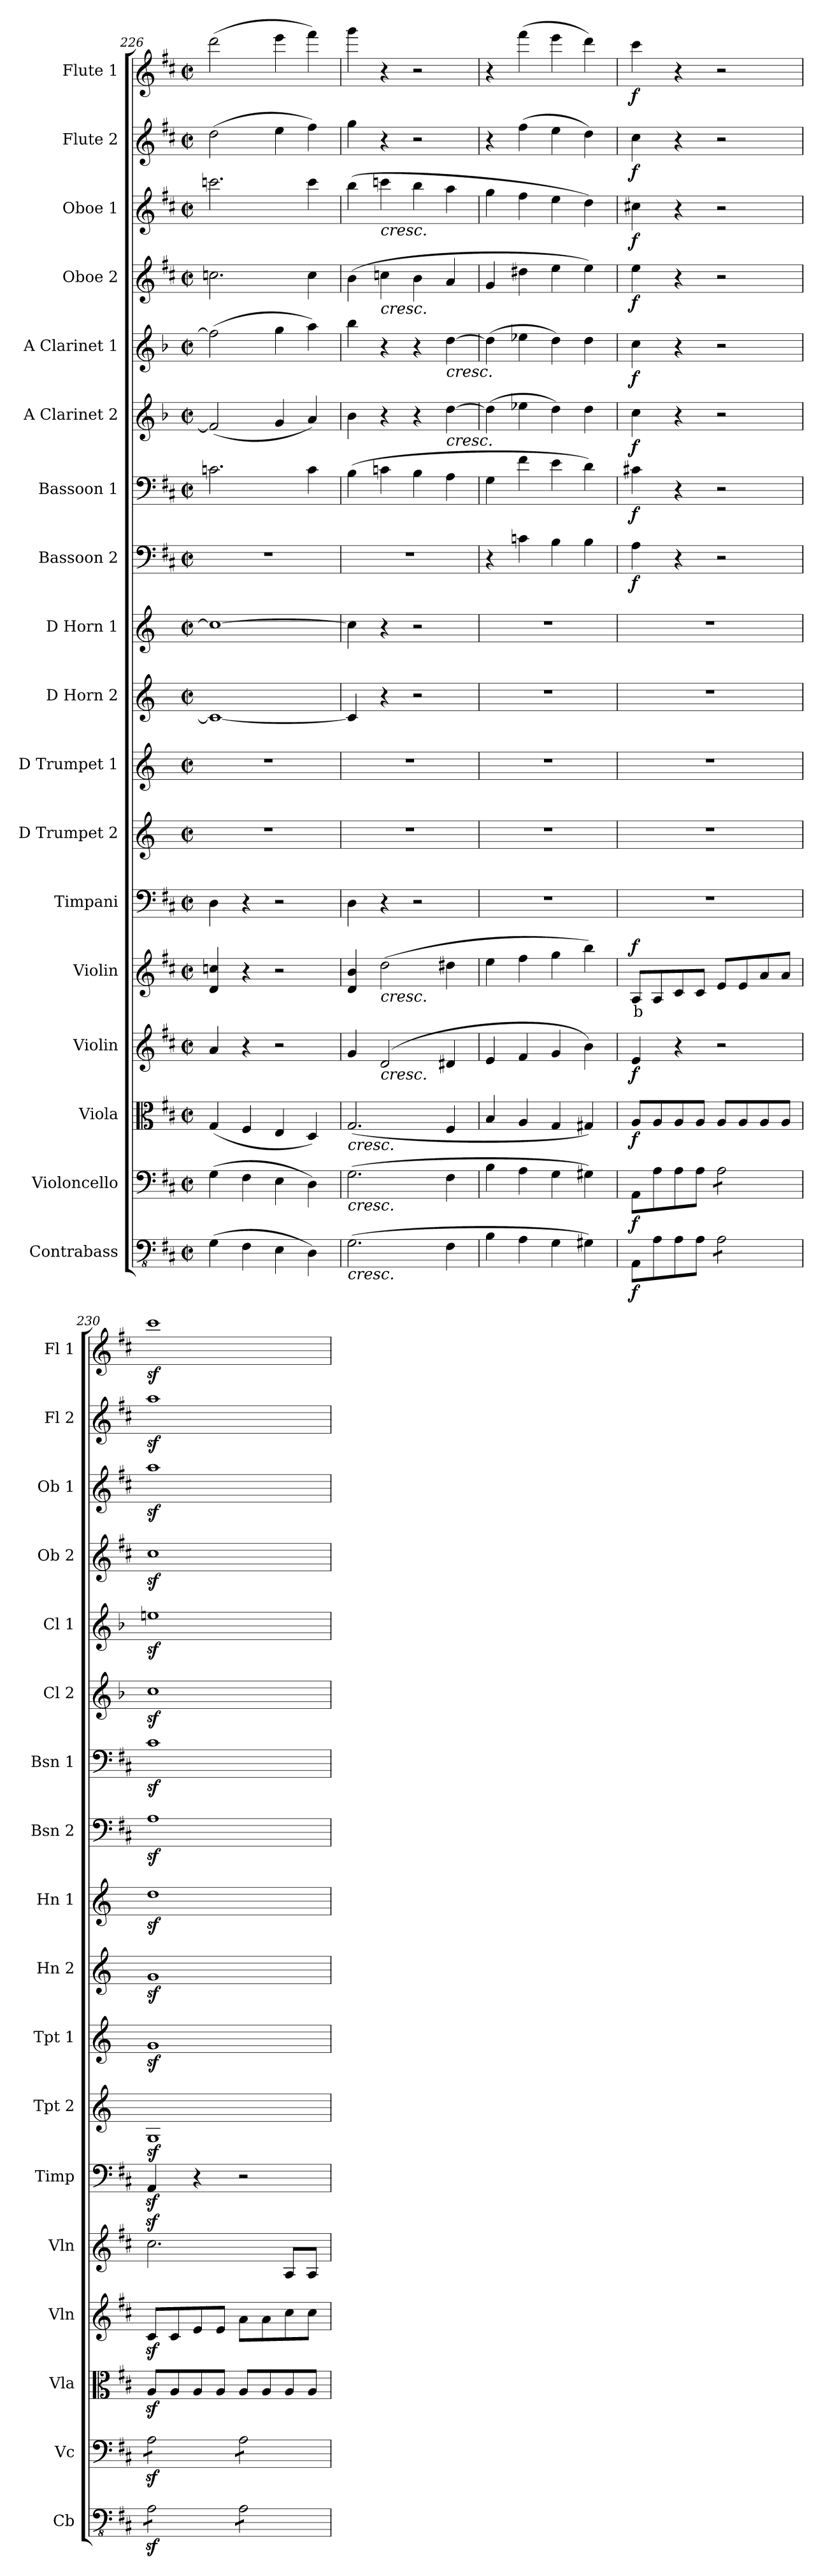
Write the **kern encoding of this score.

**kern	**dynam	**kern	**dynam	**kern	**dynam	**kern	**dynam	**kern	**text	**dynam	**kern	**kern	**kern	**kern	**kern	**kern	**dynam	**kern	**dynam	**kern	**dynam	**kern	**dynam	**kern	**dynam	**kern	**dynam	**kern	**dynam	**kern	**dynam
*part18	*part18	*part17	*part17	*part16	*part16	*part15	*part15	*part14	*part14	*part14	*part13	*part12	*part11	*part10	*part9	*part8	*part8	*part7	*part7	*part6	*part6	*part5	*part5	*part4	*part4	*part3	*part3	*part2	*part2	*part1	*part1
*staff18	*staff18	*staff17	*staff17	*staff16	*staff16	*staff15	*staff15	*staff14	*staff14	*staff14	*staff13	*staff12	*staff11	*staff10	*staff9	*staff8	*staff8	*staff7	*staff7	*staff6	*staff6	*staff5	*staff5	*staff4	*staff4	*staff3	*staff3	*staff2	*staff2	*staff1	*staff1
*I"Contrabass	*	*I"Violoncello	*	*I"Viola	*	*I"Violin	*	*I"Violin	*	*	*I"Timpani	*I"D Trumpet 2	*I"D Trumpet 1	*I"D Horn 2	*I"D Horn 1	*I"Bassoon 2	*	*I"Bassoon 1	*	*I"A Clarinet 2	*	*I"A Clarinet 1	*	*I"Oboe 2	*	*I"Oboe 1	*	*I"Flute 2	*	*I"Flute 1	*
*I'Cb	*	*I'Vc	*	*I'Vla	*	*I'Vln	*	*I'Vln	*	*	*I'Timp	*I'Tpt 2	*I'Tpt 1	*I'Hn 2	*I'Hn 1	*I'Bsn 2	*	*I'Bsn 1	*	*I'Cl 2	*	*I'Cl 1	*	*I'Ob 2	*	*I'Ob 1	*	*I'Fl 2	*	*I'Fl 1	*
*clefFv4	*	*clefF4	*	*clefC3	*	*clefG2	*	*clefG2	*	*	*clefF4	*clefG2	*clefG2	*clefG2	*clefG2	*clefF4	*	*clefF4	*	*clefG2	*	*clefG2	*	*clefG2	*	*clefG2	*	*clefG2	*	*clefG2	*
*	*	*	*	*	*	*	*	*	*	*	*	*ITrd-1c-2	*ITrd-1c-2	*ITrd6c10	*ITrd6c10	*	*	*	*	*ITrd2c3	*	*ITrd2c3	*	*	*	*	*	*	*	*	*
*k[f#c#]	*	*k[f#c#]	*	*k[f#c#]	*	*k[f#c#]	*	*k[f#c#]	*	*	*k[f#c#]	*k[f#c#]	*k[f#c#]	*k[f#c#]	*k[f#c#]	*k[f#c#]	*	*k[f#c#]	*	*k[f#c#]	*	*k[f#c#]	*	*k[f#c#]	*	*k[f#c#]	*	*k[f#c#]	*	*k[f#c#]	*
*M2/2	*	*M2/2	*	*M2/2	*	*M2/2	*	*M2/2	*	*	*M2/2	*M2/2	*M2/2	*M2/2	*M2/2	*M2/2	*	*M2/2	*	*M2/2	*	*M2/2	*	*M2/2	*	*M2/2	*	*M2/2	*	*M2/2	*
*met(c|)	*	*met(c|)	*	*met(c|)	*	*met(c|)	*	*met(c|)	*	*	*met(c|)	*met(c|)	*met(c|)	*met(c|)	*met(c|)	*met(c|)	*	*met(c|)	*	*met(c|)	*	*met(c|)	*	*met(c|)	*	*met(c|)	*	*met(c|)	*	*met(c|)	*
=226	=226	=226	=226	=226	=226	=226	=226	=226	=226	=226	=226	=226	=226	=226	=226	=226	=226	=226	=226	=226	=226	=226	=226	=226	=226	=226	=226	=226	=226	=226	=226
(>4GG\	.	(>4G\	.	(<4G/	.	4a/	.	4d/ 4ccn/	.	.	4D\	1r	1r	1D_	1d_	1r	.	2.cn\	.	(<2d/]	.	(>2dd\]	.	2.ccn\	.	2.cccn\	.	(>2dd\	.	(>2ddd\	.
4FF#\	.	4F#\	.	4F#/	.	4r	.	4r	.	.	4r	.	.	.	.	.	.	.	.	.	.	.	.	.	.	.	.	.	.	.	.
4EE\	.	4E\	.	4E/	.	2r	.	2r	.	.	2r	.	.	.	.	.	.	.	.	4e/	.	4ee\	.	.	.	.	.	4ee\	.	4eee\	.
4DD\)	.	4D\)	.	4D/)	.	.	.	.	.	.	.	.	.	.	.	.	.	4c\	.	4f#/)	.	4ff#\)	.	4cc\	.	4ccc\	.	4ff#\)	.	4fff#\)	.
=227	=227	=227	=227	=227	=227	=227	=227	=227	=227	=227	=227	=227	=227	=227	=227	=227	=227	=227	=227	=227	=227	=227	=227	=227	=227	=227	=227	=227	=227	=227	=227
!	!	!	!	!LO:TX:b:i:t=cresc.	!	!	!	!	!	!	!	!	!	!	!	!	!	!	!	!	!	!	!	!	!	!	!	!	!	!	!
!	!	!LO:TX:b:i:t=cresc.	!	!	!	!	!	!	!	!	!	!	!	!	!	!	!	!	!	!	!	!	!	!	!	!	!	!	!	!	!
!LO:TX:b:i:t=cresc.	!	!	!	!	!	!	!	!	!	!	!	!	!	!	!	!	!	!	!	!	!	!	!	!	!	!	!	!	!	!	!
(>2.GG\	.	(>2.G\	.	(>2.G/	.	4g/	.	4d/ 4b/	.	.	4D\	1r	1r	4D/]	4d\]	1r	.	(>4B\	.	4g\	.	4gg\	.	(>4b\	.	(>4bb\	.	4gg\	.	4ggg\	.
!	!	!	!	!	!	!	!	!	!	!	!	!	!	!	!	!	!	!	!	!	!	!	!	!	!	!LO:TX:b:i:t=cresc.	!	!	!	!	!
!	!	!	!	!	!	!	!	!	!	!	!	!	!	!	!	!	!	!	!	!	!	!	!	!LO:TX:b:i:t=cresc.	!	!	!	!	!	!	!
!	!	!	!	!	!	!	!	!LO:TX:b:i:t=cresc.	!	!	!	!	!	!	!	!	!	!	!	!	!	!	!	!	!	!	!	!	!	!	!
!	!	!	!	!	!	!LO:TX:b:i:t=cresc.	!	!	!	!	!	!	!	!	!	!	!	!	!	!	!	!	!	!	!	!	!	!	!	!	!
.	.	.	.	.	.	(>2d/	.	(>2dd\	.	.	4r	.	.	4r	4r	.	.	4cn\	.	4r	.	4r	.	4ccn\	.	4cccn\	.	4r	.	4r	.
.	.	.	.	.	.	.	.	.	.	.	2r	.	.	2r	2r	.	.	4B\	.	4r	.	4r	.	4b\	.	4bb\	.	2r	.	2r	.
!	!	!	!	!	!	!	!	!	!	!	!	!	!	!	!	!	!	!	!	!	!	!LO:TX:b:i:t=cresc.	!	!	!	!	!	!	!	!	!
!	!	!	!	!	!	!	!	!	!	!	!	!	!	!	!	!	!	!	!	!LO:TX:b:i:t=cresc.	!	!	!	!	!	!	!	!	!	!	!
4FF#\	.	4F#\	.	4F#/	.	4d#X/	.	4dd#X\	.	.	.	.	.	.	.	.	.	4A\	.	[4b\	.	[4b\	.	4a/	.	4aa\	.	.	.	.	.
=228	=228	=228	=228	=228	=228	=228	=228	=228	=228	=228	=228	=228	=228	=228	=228	=228	=228	=228	=228	=228	=228	=228	=228	=228	=228	=228	=228	=228	=228	=228	=228
4BB\	.	4B\	.	4B/	.	4e/	.	4ee\	.	.	1r	1r	1r	1r	1r	4r	.	4G\	.	(>4b\]	.	(>4b\]	.	4g/	.	4gg\	.	4r	.	4r	.
4AA\	.	4A\	.	4A/	.	4f#/	.	4ff#\	.	.	.	.	.	.	.	4cn\	.	4f#\	.	4ccn\	.	4ccn\	.	4dd#X\	.	4ff#\	.	(>4ff#\	.	(>4fff#\	.
4GG\	.	4G\	.	4G/	.	4g/	.	4gg\	.	.	.	.	.	.	.	4B\	.	4e\	.	4b\)	.	4b\)	.	4ee\	.	4ee\	.	4ee\	.	4eee\	.
4GG#X\)	.	4G#X\)	.	4G#X/)	.	4b\)	.	4bb\)	.	.	.	.	.	.	.	4B\	.	4d\)	.	4b\	.	4b\	.	4ee\)	.	4dd\)	.	4dd\)	.	4ddd\)	.
=229	=229	=229	=229	=229	=229	=229	=229	=229	=229	=229	=229	=229	=229	=229	=229	=229	=229	=229	=229	=229	=229	=229	=229	=229	=229	=229	=229	=229	=229	=229	=229
!	!LO:DY:b	!	!LO:DY:b	!	!LO:DY:b	!	!LO:DY:b	!	!LO:LY:b:color=#FF0000	!LO:DY:b	!	!	!	!	!	!	!LO:DY:b	!	!LO:DY:b	!	!LO:DY:b	!	!LO:DY:b	!	!LO:DY:b	!	!LO:DY:b	!	!LO:DY:b	!	!LO:DY:b
8AAA\L	f	8AA\L	f	8A/L	f	4e/	f	8A/L	b	f	1r	1r	1r	1r	1r	4A\	f	4c#X\	f	4a\	f	4a\	f	4ee\	f	4cc#X\	f	4cc#\	f	4ccc#\	f
8AA\	.	8A\	.	8A/	.	.	.	8A/	.	.	.	.	.	.	.	.	.	.	.	.	.	.	.	.	.	.	.	.	.	.	.
8AA\	.	8A\	.	8A/	.	4r	.	8c#/	.	.	.	.	.	.	.	4r	.	4r	.	4r	.	4r	.	4r	.	4r	.	4r	.	4r	.
8AA\J	.	8A\J	.	8A/J	.	.	.	8c#/J	.	.	.	.	.	.	.	.	.	.	.	.	.	.	.	.	.	.	.	.	.	.	.
*tremolo	*	*	*	*	*	*	*	*	*	*	*	*	*	*	*	*	*	*	*	*	*	*	*	*	*	*	*	*	*	*	*
*	*	*tremolo	*	*	*	*	*	*	*	*	*	*	*	*	*	*	*	*	*	*	*	*	*	*	*	*	*	*	*	*	*
8AA\L	.	8A\L	.	8A/L	.	2r	.	8e/L	.	.	.	.	.	.	.	2r	.	2r	.	2r	.	2r	.	2r	.	2r	.	2r	.	2r	.
8AA\	.	8A\	.	8A/	.	.	.	8e/	.	.	.	.	.	.	.	.	.	.	.	.	.	.	.	.	.	.	.	.	.	.	.
8AA\	.	8A\	.	8A/	.	.	.	8a/	.	.	.	.	.	.	.	.	.	.	.	.	.	.	.	.	.	.	.	.	.	.	.
8AA\J	.	8A\J	.	8A/J	.	.	.	8a/J	.	.	.	.	.	.	.	.	.	.	.	.	.	.	.	.	.	.	.	.	.	.	.
!!LO:PB:g=z
=230	=230	=230	=230	=230	=230	=230	=230	=230	=230	=230	=230	=230	=230	=230	=230	=230	=230	=230	=230	=230	=230	=230	=230	=230	=230	=230	=230	=230	=230	=230	=230
8AAz<\L	.	8Az<\L	.	8Az</L	.	8c#z</L	.	2.cc#z<\	.	.	4AAz</	1Az<	1az<	1Az<	1ez<	1Az<	.	1c#z<	.	1az<	.	1cc#Xz<	.	1cc#z<	.	1aaz<	.	1aaz<	.	1ccc#z<	.
8AAz<\	.	8Az<\	.	8A/	.	8c#/	.	.	.	.	.	.	.	.	.	.	.	.	.	.	.	.	.	.	.	.	.	.	.	.	.
8AAz<\	.	8Az<\	.	8A/	.	8e/	.	.	.	.	4r	.	.	.	.	.	.	.	.	.	.	.	.	.	.	.	.	.	.	.	.
8AAz<\J	.	8Az<\J	.	8A/J	.	8e/J	.	.	.	.	.	.	.	.	.	.	.	.	.	.	.	.	.	.	.	.	.	.	.	.	.
8AA\L	.	8A\L	.	8A/L	.	8a\L	.	.	.	.	2r	.	.	.	.	.	.	.	.	.	.	.	.	.	.	.	.	.	.	.	.
8AA\	.	8A\	.	8A/	.	8a\	.	.	.	.	.	.	.	.	.	.	.	.	.	.	.	.	.	.	.	.	.	.	.	.	.
8AA\	.	8A\	.	8A/	.	8cc#\	.	8A/L	.	.	.	.	.	.	.	.	.	.	.	.	.	.	.	.	.	.	.	.	.	.	.
8AA\J	.	8A\J	.	8A/J	.	8cc#\J	.	8A/J	.	.	.	.	.	.	.	.	.	.	.	.	.	.	.	.	.	.	.	.	.	.	.
*	*	*Xtremolo	*	*	*	*	*	*	*	*	*	*	*	*	*	*	*	*	*	*	*	*	*	*	*	*	*	*	*	*	*
*Xtremolo	*	*	*	*	*	*	*	*	*	*	*	*	*	*	*	*	*	*	*	*	*	*	*	*	*	*	*	*	*	*	*
=	=	=	=	=	=	=	=	=	=	=	=	=	=	=	=	=	=	=	=	=	=	=	=	=	=	=	=	=	=	=	=
*-	*-	*-	*-	*-	*-	*-	*-	*-	*-	*-	*-	*-	*-	*-	*-	*-	*-	*-	*-	*-	*-	*-	*-	*-	*-	*-	*-	*-	*-	*-	*-
